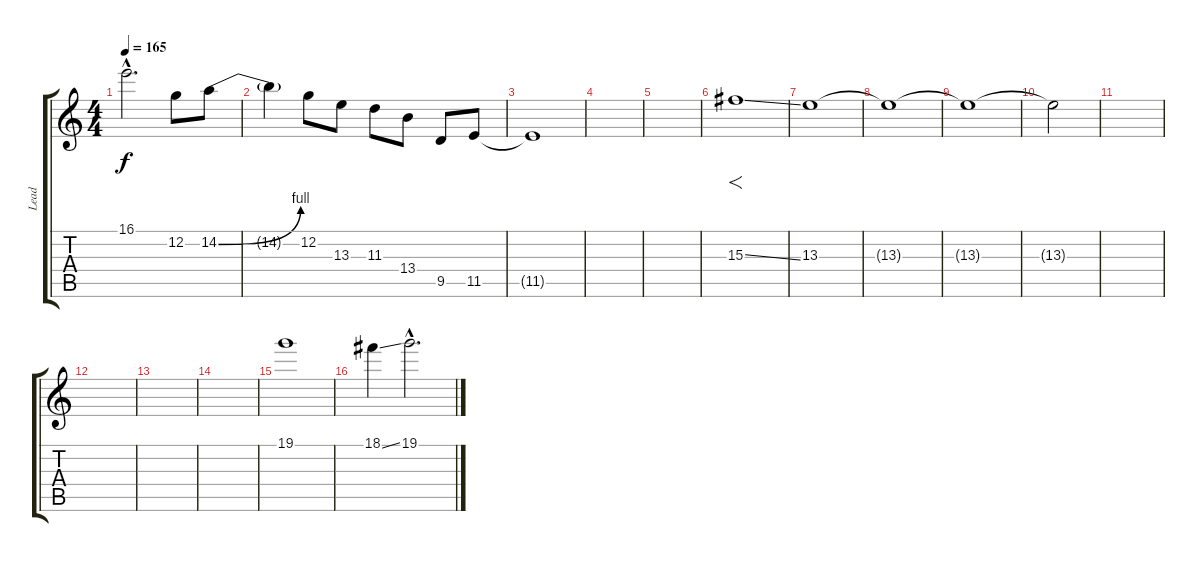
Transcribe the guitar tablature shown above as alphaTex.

\track ("Lead" "Lead") {instrument overdrivenguitar}
\staff {score tabs}
\tuning (C4 G3 Eb3 Bb2 F2 C2) {hide}
\ts (4 4)
\tempo 165
\clef g2
\ks c
16.1{hac}.2{d dy f} 12.2.8 14.2{be (bend 0 0 60 4)}.8 |
14.2{t}.4 12.2.8 13.3.8 11.3.8 13.4.8 9.5.8 11.5.8 |
11.5{t}.1 |
|
|
15.3{ss}.1{f} |
13.3.1 |
13.3{t}.1 |
13.3{t}.1 |
13.3{t}.2 |
|
|
|
|
19.1.1 |
18.1{ss}.4 19.1{hac}.2{d}
